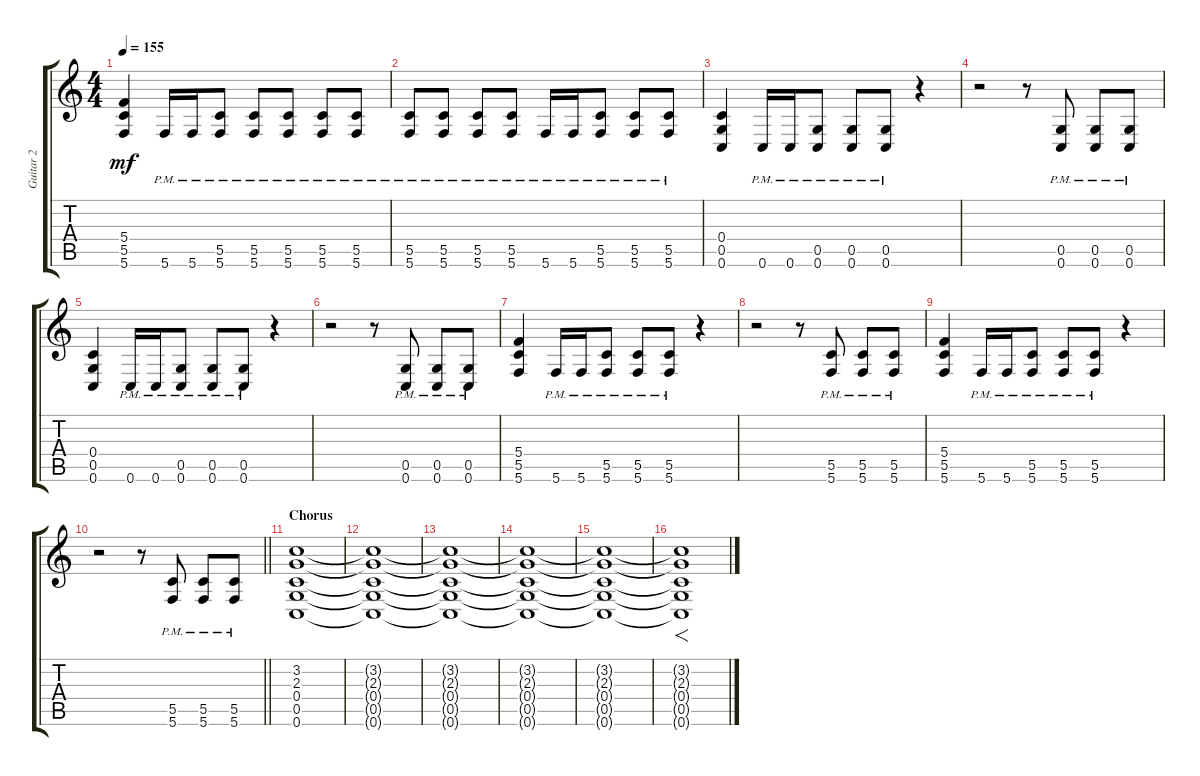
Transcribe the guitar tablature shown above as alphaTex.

\track ("Guitar 2" "Guitar 2") {instrument overdrivenguitar}
\staff {score tabs}
\tuning (D4 A3 F3 C3 G2 C2) {hide}
\ts (4 4)
\tempo 155
\clef g2
\ks c
(5.4 5.5 5.6).4{dy mf} 5.6{pm}.16 5.6{pm}.16 (5.5{pm} 5.6{pm}).8 (5.5{pm} 5.6{pm}).8 (5.5{pm} 5.6{pm}).8 (5.5{pm} 5.6{pm}).8 (5.5{pm} 5.6{pm}).8 |
(5.5{pm} 5.6{pm}).8 (5.5{pm} 5.6{pm}).8 (5.5{pm} 5.6{pm}).8 (5.5{pm} 5.6{pm}).8 5.6{pm}.16 5.6{pm}.16 (5.5{pm} 5.6{pm}).8 (5.5{pm} 5.6{pm}).8 (5.5{pm} 5.6{pm}).8 |
(0.4 0.5 0.6).4 0.6{pm}.16 0.6{pm}.16 (0.5{pm} 0.6{pm}).8 (0.5{pm} 0.6{pm}).8 (0.5{pm} 0.6{pm}).8 r.4 |
r.2 r.8 (0.5{pm} 0.6{pm}).8 (0.5{pm} 0.6{pm}).8 (0.5{pm} 0.6{pm}).8 |
(0.4 0.5 0.6).4 0.6{pm}.16 0.6{pm}.16 (0.5{pm} 0.6{pm}).8 (0.5{pm} 0.6{pm}).8 (0.5{pm} 0.6{pm}).8 r.4 |
r.2 r.8 (0.5{pm} 0.6{pm}).8 (0.5{pm} 0.6{pm}).8 (0.5{pm} 0.6{pm}).8 |
(5.4 5.5 5.6).4 5.6{pm}.16 5.6{pm}.16 (5.5{pm} 5.6{pm}).8 (5.5{pm} 5.6{pm}).8 (5.5{pm} 5.6{pm}).8 r.4 |
r.2 r.8 (5.5{pm} 5.6{pm}).8 (5.5{pm} 5.6{pm}).8 (5.5{pm} 5.6{pm}).8 |
(5.4 5.5 5.6).4 5.6{pm}.16 5.6{pm}.16 (5.5{pm} 5.6{pm}).8 (5.5{pm} 5.6{pm}).8 (5.5{pm} 5.6{pm}).8 r.4 |
\barLineRight lightlight
r.2 r.8 (5.5{pm} 5.6{pm}).8 (5.5{pm} 5.6{pm}).8 (5.5{pm} 5.6{pm}).8 |
\section ("" "Chorus")
(3.2 2.3 0.4 0.5 0.6).1 |
(3.2{t} 2.3{t} 0.4{t} 0.5{t} 0.6{t}).1 |
(3.2{t} 2.3{t} 0.4{t} 0.5{t} 0.6{t}).1 |
(3.2{t} 2.3{t} 0.4{t} 0.5{t} 0.6{t}).1 |
(3.2{t} 2.3{t} 0.4{t} 0.5{t} 0.6{t}).1 |
(3.2{t} 2.3{t} 0.4{t} 0.5{t} 0.6{t}).1{f}
